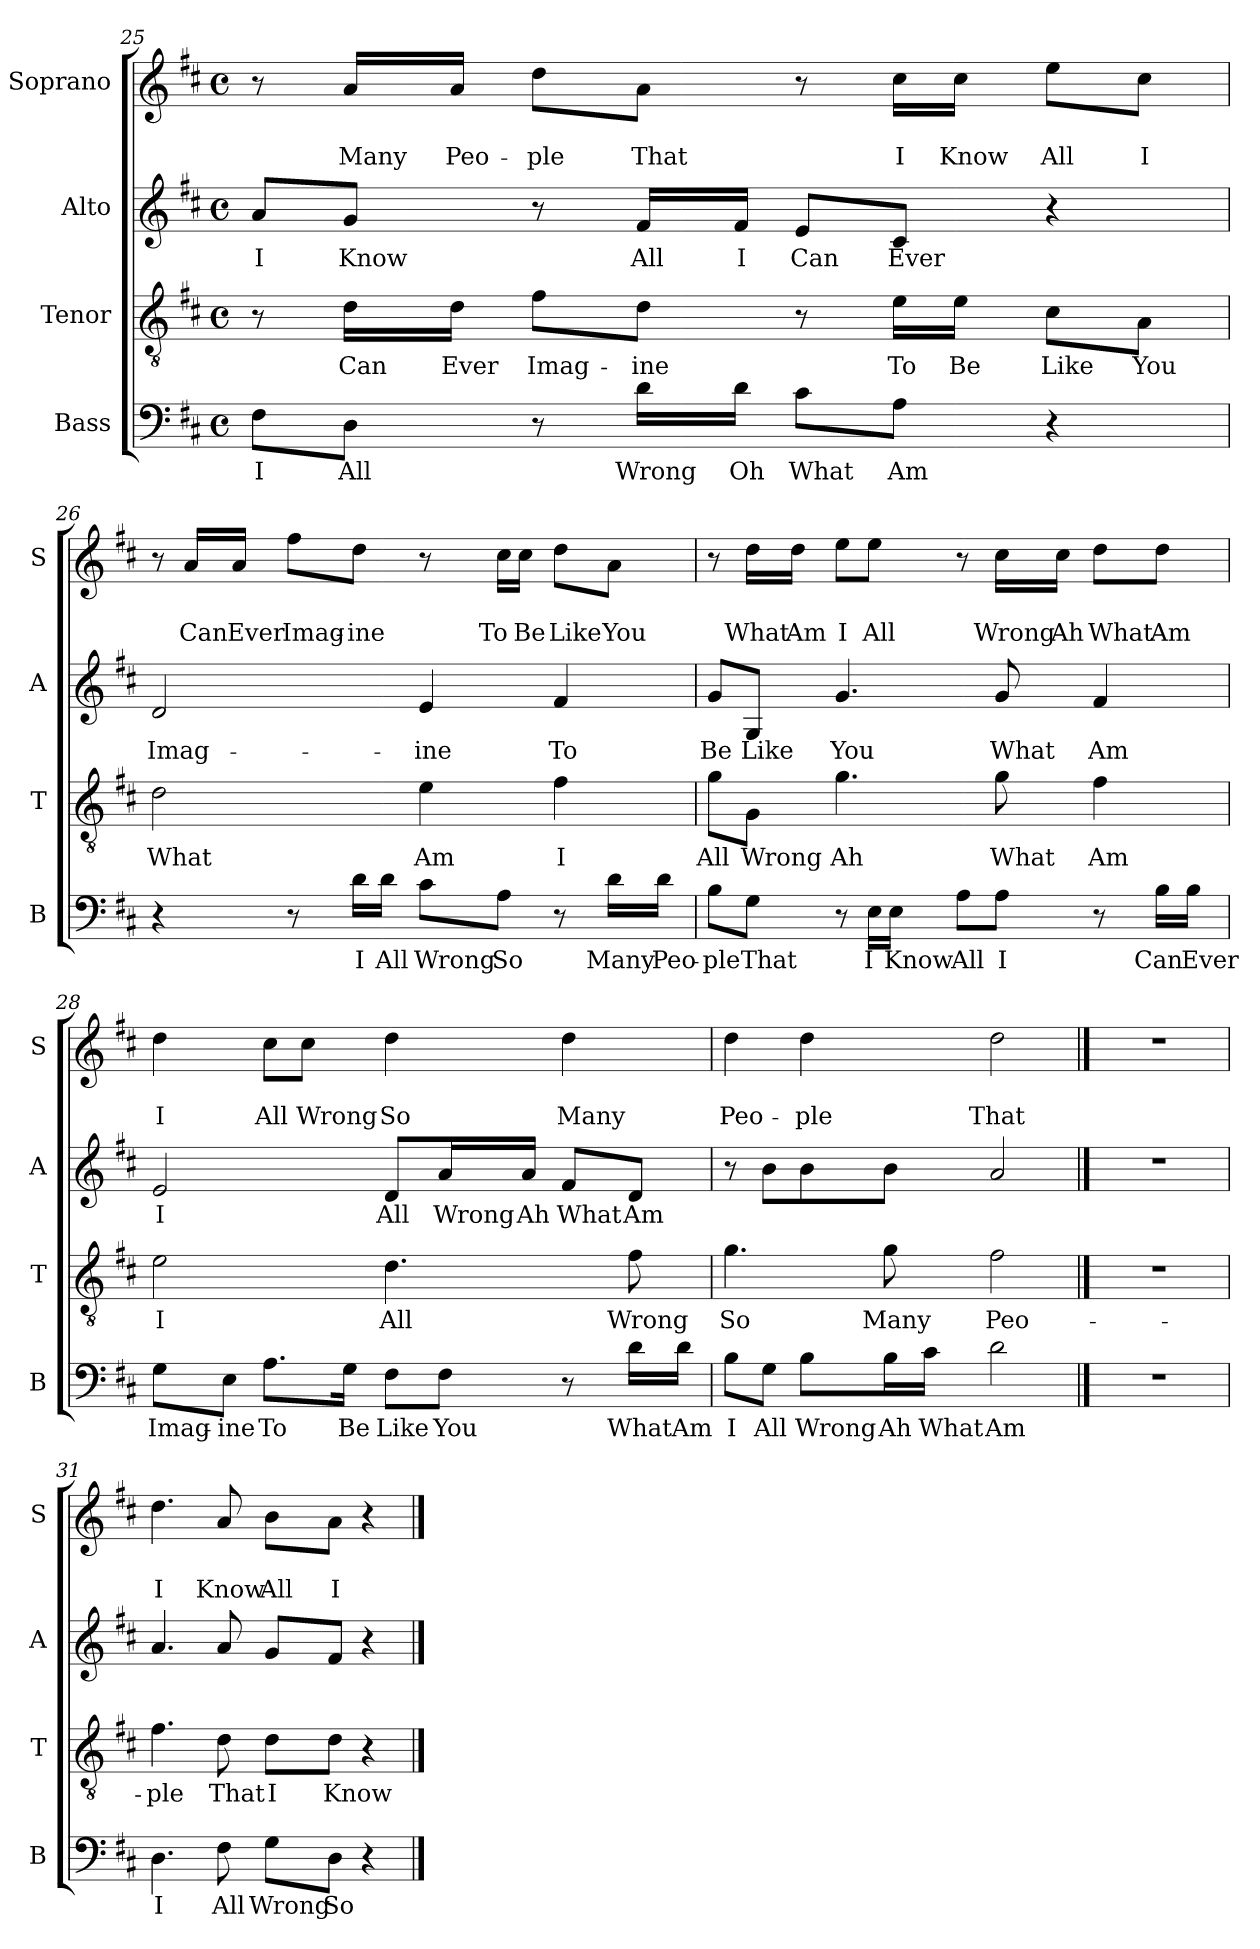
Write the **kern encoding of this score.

**kern	**text	**kern	**text	**kern	**text	**kern	**text	**text
*part4	*part4	*part3	*part3	*part2	*part2	*part1	*part1	*part1
*staff4	*staff4	*staff3	*staff3	*staff2	*staff2	*staff1	*staff1	*staff1
*I"Bass	*	*I"Tenor	*	*I"Alto	*	*I"Soprano	*	*
*I'B	*	*I'T	*	*I'A	*	*I'S	*	*
!!LO:PB:g=z
*clefF4	*	*clefGv2	*	*clefG2	*	*clefG2	*	*
*k[f#c#]	*	*k[f#c#]	*	*k[f#c#]	*	*k[f#c#]	*	*
*D:	*	*D:	*	*D:	*	*D:	*	*
*M4/4	*	*M4/4	*	*M4/4	*	*M4/4	*	*
*met(c)	*	*met(c)	*	*met(c)	*	*met(c)	*	*
=25	=25	=25	=25	=25	=25	=25	=25	=25
!	!LO:LY:b	!	!	!	!LO:LY:b	!	!	!
8F#\L	I	8r	.	8a/L	I	8r	.	.
!	!LO:LY:b	!	!LO:LY:b	!	!LO:LY:b	!	!	!LO:LY:b
8D\J	All	16d\LL	Can	8g/J	Know	16a/LL	.	Many
!	!	!	!LO:LY:b	!	!	!	!	!LO:LY:b
.	.	16d\JJ	Ever	.	.	16a/JJ	.	Peo-
!	!	!	!LO:LY:b	!	!	!	!	!LO:LY:b
8r	.	8f#\L	Imag-	8r	.	8dd\L	.	-ple
!	!LO:LY:b	!	!LO:LY:b	!	!LO:LY:b	!	!	!LO:LY:b
16d\LL	Wrong	8d\J	-ine	16f#/LL	All	8a\J	.	That
!	!LO:LY:b	!	!	!	!LO:LY:b	!	!	!
16d\JJ	Oh	.	.	16f#/JJ	I	.	.	.
!	!LO:LY:b	!	!	!	!LO:LY:b	!	!	!
8c#\L	What	8r	.	8e/L	Can	8r	.	.
!	!LO:LY:b	!	!LO:LY:b	!	!LO:LY:b	!	!	!LO:LY:b
8A\J	Am	16e\LL	To	8c#/J	Ever	16cc#\LL	.	I
!	!	!	!LO:LY:b	!	!	!	!	!LO:LY:b
.	.	16e\JJ	Be	.	.	16cc#\JJ	.	Know
!	!	!	!LO:LY:b	!	!	!	!	!LO:LY:b
4r	.	8c#\L	Like	4r	.	8ee\L	.	All
!	!	!	!LO:LY:b	!	!	!	!	!LO:LY:b
.	.	8A\J	You	.	.	8cc#\J	.	I
!!LO:LB:g=z
=26	=26	=26	=26	=26	=26	=26	=26	=26
!	!	!	!LO:LY:b	!	!LO:LY:b	!	!	!
4r	.	2d\	What	2d/	Imag-	8r	.	.
!	!	!	!	!	!	!	!	!LO:LY:b
.	.	.	.	.	.	16a/LL	.	Can
!	!	!	!	!	!	!	!	!LO:LY:b
.	.	.	.	.	.	16a/JJ	.	Ever
!	!	!	!	!	!	!	!	!LO:LY:b
8r	.	.	.	.	.	8ff#\L	.	Imag-
!	!LO:LY:b	!	!	!	!	!	!	!LO:LY:b
16d\LL	I	.	.	.	.	8dd\J	.	-ine
!	!LO:LY:b	!	!	!	!	!	!	!
16d\JJ	All	.	.	.	.	.	.	.
!	!LO:LY:b	!	!LO:LY:b	!	!LO:LY:b	!	!	!
8c#\L	Wrong	4e\	Am	4e/	-ine	8r	.	.
!	!LO:LY:b	!	!	!	!	!	!	!LO:LY:b
8A\J	So	.	.	.	.	16cc#\LL	.	To
!	!	!	!	!	!	!	!	!LO:LY:b
.	.	.	.	.	.	16cc#\JJ	.	Be
!	!	!	!LO:LY:b	!	!LO:LY:b	!	!	!LO:LY:b
8r	.	4f#\	I	4f#/	To	8dd\L	.	Like
!	!LO:LY:b	!	!	!	!	!	!	!LO:LY:b
16d\LL	Many	.	.	.	.	8a\J	.	You
!	!LO:LY:b	!	!	!	!	!	!	!
16d\JJ	Peo-	.	.	.	.	.	.	.
!!LO:LB:g=z
=27	=27	=27	=27	=27	=27	=27	=27	=27
!	!LO:LY:b	!	!LO:LY:b	!	!LO:LY:b	!	!	!
8B\L	-ple	8g\L	All	8g/L	Be	8r	.	.
!	!LO:LY:b	!	!LO:LY:b	!	!LO:LY:b	!	!	!LO:LY:b
8G\J	That	8G\J	Wrong	8G/J	Like	16dd\LL	.	What
!	!	!	!	!	!	!	!	!LO:LY:b
.	.	.	.	.	.	16dd\JJ	.	Am
!	!	!	!LO:LY:b	!	!LO:LY:b	!	!	!LO:LY:b
8r	.	4.g\	Ah	4.g/	You	8ee\L	.	I
!	!LO:LY:b	!	!	!	!	!	!	!LO:LY:b
16E\LL	I	.	.	.	.	8ee\J	.	All
!	!LO:LY:b	!	!	!	!	!	!	!
16E\JJ	Know	.	.	.	.	.	.	.
!	!LO:LY:b	!	!	!	!	!	!	!
8A\L	All	.	.	.	.	8r	.	.
!	!LO:LY:b	!	!LO:LY:b	!	!LO:LY:b	!	!	!LO:LY:b
8A\J	I	8g\	What	8g/	What	16cc#\LL	.	Wrong
!	!	!	!	!	!	!	!	!LO:LY:b
.	.	.	.	.	.	16cc#\JJ	.	Ah
!	!	!	!LO:LY:b	!	!LO:LY:b	!	!	!LO:LY:b
8r	.	4f#\	Am	4f#/	Am	8dd\L	.	What
!	!LO:LY:b	!	!	!	!	!	!	!LO:LY:b
16B\LL	Can	.	.	.	.	8dd\J	.	Am
!	!LO:LY:b	!	!	!	!	!	!	!
16B\JJ	Ever	.	.	.	.	.	.	.
!!LO:PB:g=z
=28	=28	=28	=28	=28	=28	=28	=28	=28
!	!LO:LY:b	!	!LO:LY:b	!	!LO:LY:b	!	!	!LO:LY:b
8G\L	Imag-	2e\	I	2e/	I	4dd\	.	I
!	!LO:LY:b	!	!	!	!	!	!	!
8E\J	-ine	.	.	.	.	.	.	.
!	!LO:LY:b	!	!	!	!	!	!	!LO:LY:b
8.A\L	To	.	.	.	.	8cc#\L	.	All
!	!	!	!	!	!	!	!	!LO:LY:b
.	.	.	.	.	.	8cc#\J	.	Wrong
!	!LO:LY:b	!	!	!	!	!	!	!
16G\Jk	Be	.	.	.	.	.	.	.
!	!LO:LY:b	!	!LO:LY:b	!	!LO:LY:b	!	!	!LO:LY:b
8F#\L	Like	4.d\	All	8d/L	All	4dd\	.	So
!	!LO:LY:b	!	!	!	!LO:LY:b	!	!	!
8F#\J	You	.	.	16a/L	Wrong	.	.	.
!	!	!	!	!	!LO:LY:b	!	!	!
.	.	.	.	16a/JJ	Ah	.	.	.
!	!	!	!	!	!LO:LY:b	!	!	!LO:LY:b
8r	.	.	.	8f#/L	What	4dd\	.	Many
!	!LO:LY:b	!	!LO:LY:b	!	!LO:LY:b	!	!	!
16d\LL	What	8f#\	Wrong	8d/J	Am	.	.	.
!	!LO:LY:b	!	!	!	!	!	!	!
16d\JJ	Am	.	.	.	.	.	.	.
=29	=29	=29	=29	=29	=29	=29	=29	=29
!	!LO:LY:b	!	!LO:LY:b	!	!	!	!	!LO:LY:b
8B\L	I	4.g\	So	8r	.	4dd\	.	Peo-
!	!LO:LY:b	!	!	!	!	!	!	!
8G\J	All	.	.	8b\L	.	.	.	.
!	!LO:LY:b	!	!	!	!	!	!	!LO:LY:b
8B\L	Wrong	.	.	8b\	.	4dd\	.	-ple
!	!LO:LY:b	!	!LO:LY:b	!	!	!	!	!
16B\L	Ah	8g\	Many	8b\J	.	.	.	.
!	!LO:LY:b	!	!	!	!	!	!	!
16c#\JJ	What	.	.	.	.	.	.	.
!	!LO:LY:b	!	!LO:LY:b	!	!	!	!	!LO:LY:b
2d\	Am	2f#\	Peo-	2a/	.	2dd\	.	That
!!LO:PB:g=z
==30	==30	==30	==30	==30	==30	==30	==30	==30
1r	.	1r	.	1r	.	1r	.	.
=31	=31	=31	=31	=31	=31	=31	=31	=31
!	!LO:LY:b	!	!LO:LY:b	!	!	!	!	!LO:LY:b
4.D\	I	4.f#\	-ple	4.a/	.	4.dd\	.	I
!	!LO:LY:b	!	!LO:LY:b	!	!	!	!	!LO:LY:b
8F#\	All	8d\	That	8a/	.	8a/	.	Know
!	!LO:LY:b	!	!LO:LY:b	!	!	!	!	!LO:LY:b
8G\L	Wrong	8d\L	I	8g/L	.	8b\L	.	All
!	!LO:LY:b	!	!LO:LY:b	!	!	!	!	!LO:LY:b
8D\J	So	8d\J	Know	8f#/J	.	8a\J	.	I
4r	.	4r	.	4r	.	4r	.	.
==	==	==	==	==	==	==	==	==
*-	*-	*-	*-	*-	*-	*-	*-	*-
